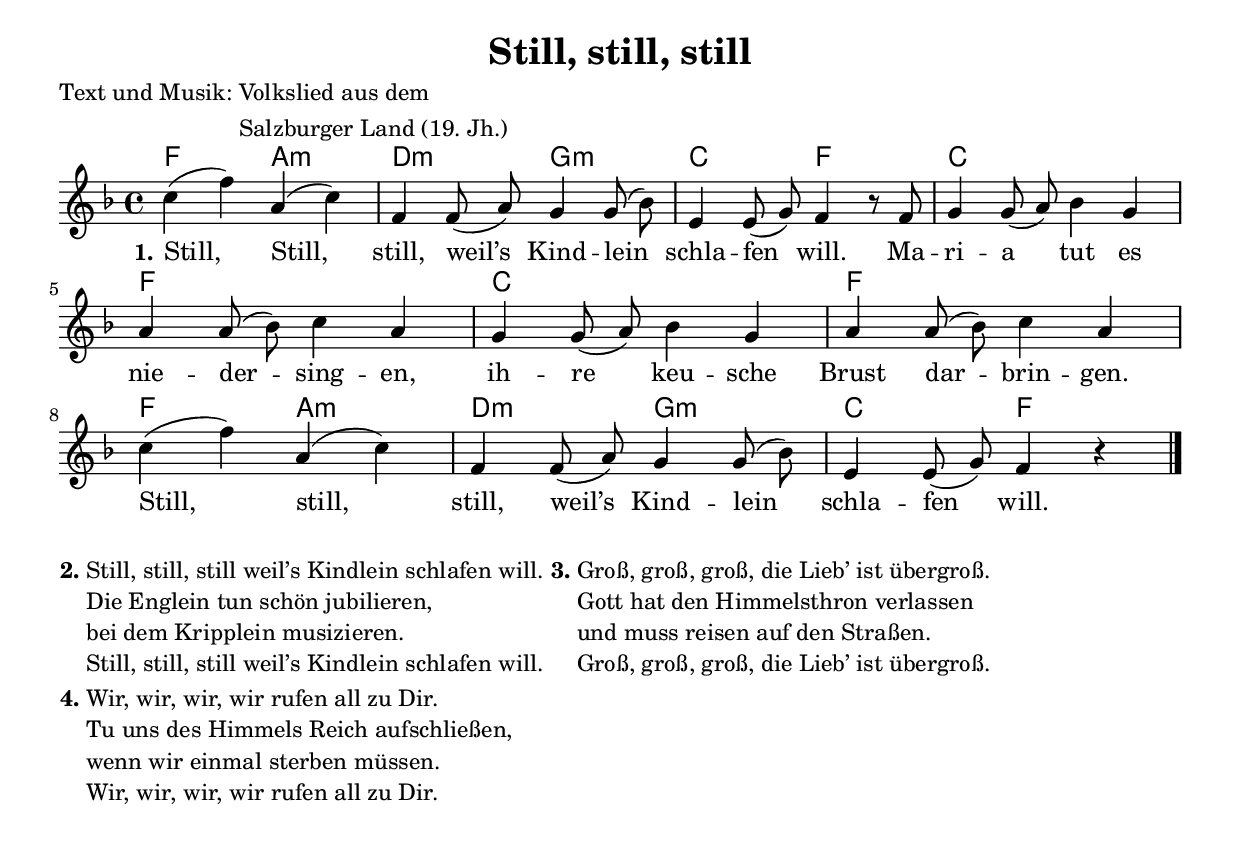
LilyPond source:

\version "2.12.3"

\include "default.ly"

\header {
	title="Still, still, still"
	composer=""
	poet= \markup { \line { "Text und Musik:" \column{ "Volkslied aus dem" "Salzburger Land (19. Jh.)"}}}
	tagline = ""
}


Melodie=\relative c'' {
		\clef "treble"
		\key f\major
		\time 4/4
		c4( f4) a,4( c4) f,4 f8( a8) g4 g8( bes8)
		e,4 e8( g8) f4 r8 f8 g4 g8( a8) bes4 g4 \break
		a4 a8( bes8) c4 a4 g4 g8( a8) bes4 g4 a4 a8( bes8) c4 a4
		c4( f4) a,4( c4) f,4 f8( a8) g4 g8( bes8) e,4 e8( g8) f4 r4 \bar "|."
}


Akkorde= \chordmode {
f2 a:m d:m g:m c f c1 f c f f2 a:m d:m g:m c f2
}

Text=\lyricmode {
  \set stanza = "1."
	Still, Still, still, weil’s Kind -- lein schla -- fen will.
	Ma -- ri -- a tut es nie -- der -- sing -- en,
	ih -- re keu -- sche Brust dar -- brin -- gen.
	Still, still, still, weil’s Kind -- lein schla -- fen will.
}


\score{
  <<
    \new ChordNames {\Akkorde}
    \new Voice = "Melodie" {
      \autoBeamOff
      \clef violin
      \key f\major
      \time 4/4
      \Melodie
    }
    \new Lyrics = Strophe \lyricsto Melodie \Text
  >>
  %\midi{}
}

\markup {
    \hspace #0.1
    \column {
      \line {
        \bold "2."
        \column {
"Still, still, still weil’s Kindlein schlafen will."
"Die Englein tun schön jubilieren,"
"bei dem Kripplein musizieren."
"Still, still, still weil’s Kindlein schlafen will."
        }
      }
      \hspace #0.1
      \line {
        \bold "4."
        \column {
"Wir, wir, wir, wir rufen all zu Dir."
"Tu uns des Himmels Reich aufschließen,"
"wenn wir einmal sterben müssen."
"Wir, wir, wir, wir rufen all zu Dir."
        }
      }
    }
    \hspace #0.1
    \column {
      \line {
        \bold "3."
        \column {
"Groß, groß, groß, die Lieb’ ist übergroß."
"Gott hat den Himmelsthron verlassen"
"und muss reisen auf den Straßen."
"Groß, groß, groß, die Lieb’ ist übergroß."
        }
      }
    }
    \hspace #0.1
}
